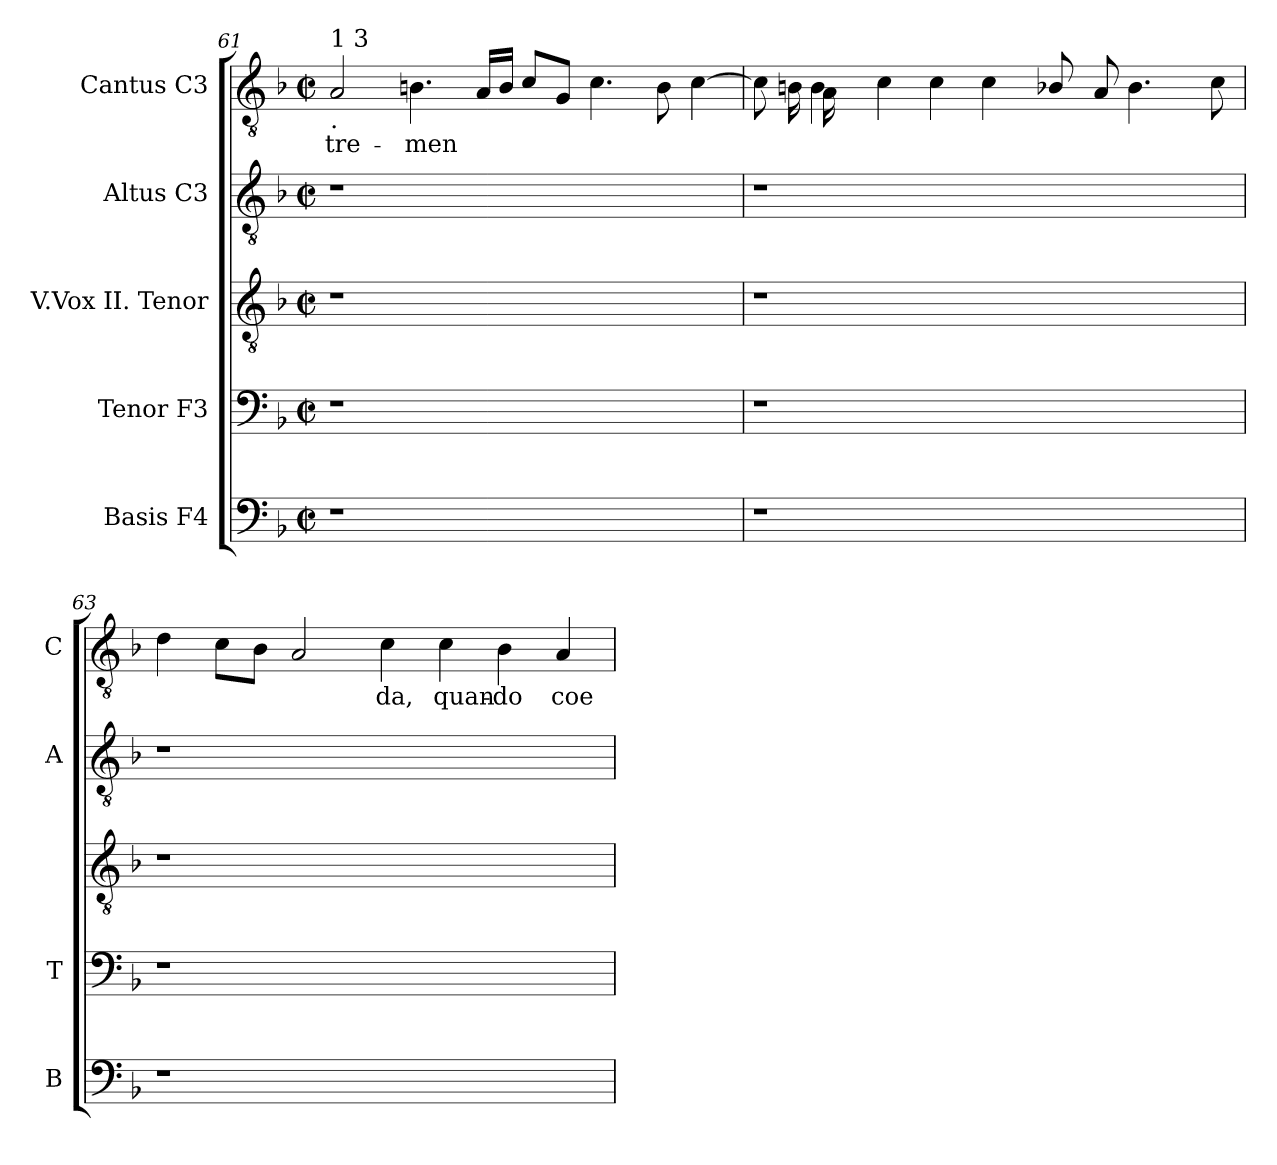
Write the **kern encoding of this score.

**kern	**kern	**kern	**kern	**kern	**text
*part5	*part4	*part3	*part2	*part1	*part1
*staff5	*staff4	*staff3	*staff2	*staff1	*staff1
*I"Basis  F4	*I"Tenor  F3	*I"V.Vox  II. Tenor	*I"Altus  C3	*I"Cantus  C3	*
*I'B	*I'T	*	*I'A	*I'C	*
!!LO:LB:g=z
*clefF4	*clefF4	*clefGv2	*clefGv2	*clefGv2	*
*k[b-]	*k[b-]	*k[b-]	*k[b-]	*k[b-]	*
*F:	*F:	*F:	*F:	*F:	*
*M2/2	*M2/2	*M2/2	*M2/2	*M2/2	*
*met(c|)	*met(c|)	*met(c|)	*met(c|)	*met(c|)	*
=61	=61	=61	=61	=61	=61
!	!	!	!	!LO:TX:a:t=1 3	!
!	!	!	!	!LO:TX:b:t=.	!
!	!	!	!	!	!LO:LY:b:cj
1r	1r	1r	1r	2A/	tre-
!	!	!	!	!	!LO:LY:b:cj
.	.	.	.	4.Bn\	-men-
!	!	!	!	!	!LO:LY:b:cj
.	.	.	.	16A/L	--
!	!	!	!	!	!LO:LY:b:cj
.	.	.	.	16B/J	--
!	!	!	!	!	!LO:LY:b:cj
1ryy	1ryy	1ryy	1ryy	8c/L	--
!	!	!	!	!	!LO:LY:b:cj
.	.	.	.	8G/J	--
!	!	!	!	!	!LO:LY:b:cj
.	.	.	.	4.c\	--
!	!	!	!	!	!LO:LY:b:cj
.	.	.	.	8B\	--
!	!	!	!	!	!LO:LY:b:cj
.	.	.	.	[>4c\	--
=62	=62	=62	=62	=62	=62
!	!	!	!	!	!LO:LY:b:cj
*	*	*	*	*^	*
1r	1r	1r	1r	8c\L]	8.ryy	--
!	!	!	!	!	!	!LO:LY:b:cj
.	.	.	.	16Bn\	.	--
!	!	!	!	!	!	!LO:LY:b:cj
.	.	.	.	4B\	16A\	--
.	.	.	.	.	1ryy	.
.	.	.	.	4c\	.	.
.	.	.	.	4c\	.	.
.	.	.	.	4c\	.	.
2...ryy	2...ryy	2...ryy	2...ryy	.	.	.
!	!	!	!	!	!	!LO:LY:b:cj
.	.	.	.	8B-X/L	.	--
.	.	.	.	.	2ryy	.
!	!	!	!	!	!	!LO:LY:b:cj
.	.	.	.	8A/J	.	--
!	!	!	!	!	!	!LO:LY:b:cj
.	.	.	.	4.B-\	.	--
.	.	.	.	.	8.ryy	.
!	!	!	!	!	!	!LO:LY:b:cj
.	.	.	.	8c\	.	--
*	*	*	*	*v	*v	*
=63	=63	=63	=63	=63	=63
!	!	!	!	!	!LO:LY:b:cj
1r	1r	1r	1r	4d\	--
!	!	!	!	!	!LO:LY:b:cj
.	.	.	.	8c\L	--
!	!	!	!	!	!LO:LY:b:cj
.	.	.	.	8B-\J	--
!	!	!	!	!	!LO:LY:b:cj
.	.	.	.	2A/	--
!	!	!	!	!	!LO:LY:b:cj
1ryy	1ryy	1ryy	1ryy	4c\	-da,
!	!	!	!	!	!LO:LY:b:cj
.	.	.	.	4c\	quan-
!	!	!	!	!	!LO:LY:b:cj
.	.	.	.	4B-\	-do
!	!	!	!	!	!LO:LY:b:cj
.	.	.	.	4A/	coe-
=	=	=	=	=	=
*-	*-	*-	*-	*-	*-
